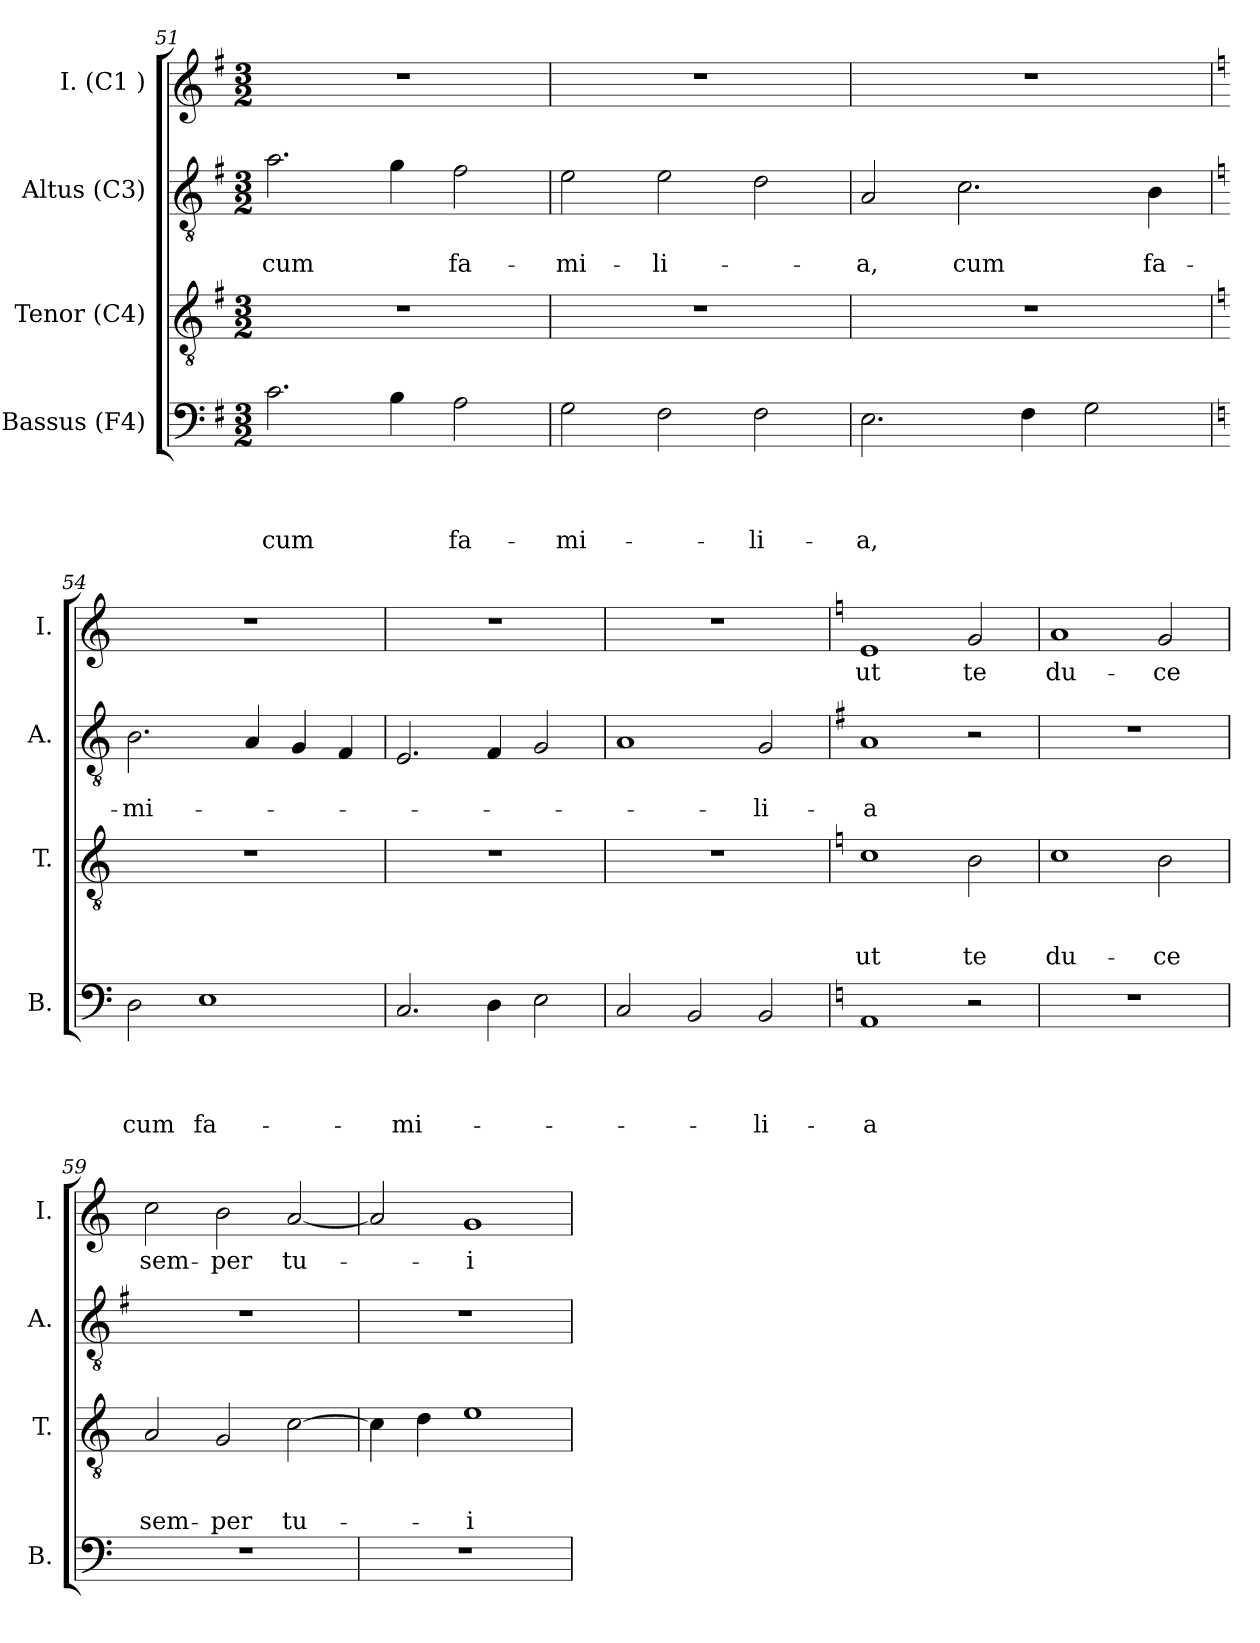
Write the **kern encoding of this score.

**kern	**text	**text	**text	**text	**kern	**text	**text	**text	**kern	**text	**text	**kern	**text
*part4	*part4	*part4	*part4	*part4	*part3	*part3	*part3	*part3	*part2	*part2	*part2	*part1	*part1
*staff4	*staff4	*staff4	*staff4	*staff4	*staff3	*staff3	*staff3	*staff3	*staff2	*staff2	*staff2	*staff1	*staff1
*I"Bassus (F4)	*	*	*	*	*I"Tenor (C4)	*	*	*	*I"Altus (C3)	*	*	*I"I. (C1 )	*
*I'B.	*	*	*	*	*I'T.	*	*	*	*I'A.	*	*	*I'I.	*
*clefF4	*	*	*	*	*clefGv2	*	*	*	*clefGv2	*	*	*clefG2	*
*k[f#]	*	*	*	*	*k[f#]	*	*	*	*k[f#]	*	*	*k[f#]	*
*G:	*	*	*	*	*G:	*	*	*	*G:	*	*	*G:	*
*M3/2	*	*	*	*	*M3/2	*	*	*	*M3/2	*	*	*M3/2	*
=51	=51	=51	=51	=51	=51	=51	=51	=51	=51	=51	=51	=51	=51
!	!	!	!	!LO:LY:b	!LO:N:vis=1	!	!	!	!	!	!LO:LY:b	!LO:N:vis=1	!
2.c\	.	.	.	cum	1.r	.	.	.	2.a\	.	cum	1.r	.
4B\	.	.	.	.	.	.	.	.	4g\	.	.	.	.
!	!	!	!	!LO:LY:b	!	!	!	!	!	!	!LO:LY:b	!	!
2A\	.	.	.	fa-	.	.	.	.	2f#\	.	fa-	.	.
=52	=52	=52	=52	=52	=52	=52	=52	=52	=52	=52	=52	=52	=52
!	!	!	!	!LO:LY:b	!LO:N:vis=1	!	!	!	!	!	!LO:LY:b	!LO:N:vis=1	!
2G\	.	.	.	-mi-	1.r	.	.	.	2e\	.	-mi-	1.r	.
!	!	!	!	!	!	!	!	!	!	!	!LO:LY:b	!	!
2F#\	.	.	.	.	.	.	.	.	2e\	.	-li-	.	.
!	!	!	!	!LO:LY:b	!	!	!	!	!	!	!	!	!
2F#\	.	.	.	-li-	.	.	.	.	2d\	.	.	.	.
=53	=53	=53	=53	=53	=53	=53	=53	=53	=53	=53	=53	=53	=53
!	!	!	!	!LO:LY:b	!LO:N:vis=1	!	!	!	!	!	!LO:LY:b	!LO:N:vis=1	!
2.E\	.	.	.	-a,	1.r	.	.	.	2A/	.	-a,	1.r	.
!	!	!	!	!	!	!	!	!	!	!	!LO:LY:b	!	!
.	.	.	.	.	.	.	.	.	2.c\	.	cum	.	.
4F#\	.	.	.	.	.	.	.	.	.	.	.	.	.
2G\	.	.	.	.	.	.	.	.	.	.	.	.	.
!	!	!	!	!	!	!	!	!	!	!	!LO:LY:b	!	!
.	.	.	.	.	.	.	.	.	4B\	.	fa-	.	.
!!LO:PB:g=z
=54	=54	=54	=54	=54	=54	=54	=54	=54	=54	=54	=54	=54	=54
*k[]	*	*	*	*	*k[]	*	*	*	*k[]	*	*	*k[]	*
*C:	*	*	*	*	*C:	*	*	*	*C:	*	*	*C:	*
!	!	!	!	!LO:LY:b	!LO:N:vis=1	!	!	!	!	!	!LO:LY:b	!LO:N:vis=1	!
2D\	.	.	.	cum	1.r	.	.	.	2.B\	.	-mi-	1.r	.
!	!	!	!	!LO:LY:b	!	!	!	!	!	!	!	!	!
1E	.	.	.	fa-	.	.	.	.	.	.	.	.	.
.	.	.	.	.	.	.	.	.	4A/	.	.	.	.
.	.	.	.	.	.	.	.	.	4G/	.	.	.	.
.	.	.	.	.	.	.	.	.	4F/	.	.	.	.
=55	=55	=55	=55	=55	=55	=55	=55	=55	=55	=55	=55	=55	=55
!	!	!	!	!LO:LY:b	!LO:N:vis=1	!	!	!	!	!	!	!LO:N:vis=1	!
2.C/	.	.	.	-mi-	1.r	.	.	.	2.E/	.	.	1.r	.
4D\	.	.	.	.	.	.	.	.	4F/	.	.	.	.
2E\	.	.	.	.	.	.	.	.	2G/	.	.	.	.
=56	=56	=56	=56	=56	=56	=56	=56	=56	=56	=56	=56	=56	=56
!	!	!	!	!	!LO:N:vis=1	!	!	!	!	!	!	!LO:N:vis=1	!
2C/	.	.	.	.	1.r	.	.	.	1A	.	.	1.r	.
2BB/	.	.	.	.	.	.	.	.	.	.	.	.	.
!	!	!	!	!LO:LY:b	!	!	!	!	!	!	!LO:LY:b	!	!
2BB/	.	.	.	-li-	.	.	.	.	2G/	.	-li-	.	.
=57	=57	=57	=57	=57	=57	=57	=57	=57	=57	=57	=57	=57	=57
*	*	*	*	*	*	*	*	*	*k[f#]	*	*	*	*
*	*	*	*	*	*	*	*	*	*G:	*	*	*	*
!	!	!	!	!LO:LY:b:rj	!	!	!	!LO:LY:b	!	!	!LO:LY:b:rj	!	!LO:LY:b
1AA	.	.	.	-a	1c	.	.	ut	1A	.	-a	1e	ut
!	!	!	!	!	!	!	!	!LO:LY:b	!	!	!	!	!LO:LY:b
2r	.	.	.	.	2B\	.	.	te	2r	.	.	2g/	te
=58	=58	=58	=58	=58	=58	=58	=58	=58	=58	=58	=58	=58	=58
!LO:N:vis=1	!	!	!	!	!	!	!	!LO:LY:b	!LO:N:vis=1	!	!	!	!LO:LY:b
1.r	.	.	.	.	1c	.	.	du-	1.r	.	.	1a	du-
!	!	!	!	!	!	!	!	!LO:LY:b	!	!	!	!	!LO:LY:b
.	.	.	.	.	2B\	.	.	-ce	.	.	.	2g/	-ce
=59	=59	=59	=59	=59	=59	=59	=59	=59	=59	=59	=59	=59	=59
!LO:N:vis=1	!	!	!	!	!	!	!	!LO:LY:b	!LO:N:vis=1	!	!	!	!LO:LY:b
1.r	.	.	.	.	2A/	.	.	sem-	1.r	.	.	2cc\	sem-
!	!	!	!	!	!	!	!	!LO:LY:b	!	!	!	!	!LO:LY:b
.	.	.	.	.	2G/	.	.	-per	.	.	.	2b\	-per
!	!	!	!	!	!	!	!	!LO:LY:b	!	!	!	!	!LO:LY:b
.	.	.	.	.	[>2c\	.	.	tu-	.	.	.	[<2a/	tu-
=60	=60	=60	=60	=60	=60	=60	=60	=60	=60	=60	=60	=60	=60
!LO:N:vis=1	!	!	!	!	!	!	!	!	!LO:N:vis=1	!	!	!	!
1.r	.	.	.	.	4c\]	.	.	.	1.r	.	.	2a/]	.
.	.	.	.	.	4d\	.	.	.	.	.	.	.	.
!	!	!	!	!	!	!	!	!LO:LY:b:rj	!	!	!	!	!LO:LY:b:rj
.	.	.	.	.	1e	.	.	-i	.	.	.	1g	-i
=	=	=	=	=	=	=	=	=	=	=	=	=	=
*-	*-	*-	*-	*-	*-	*-	*-	*-	*-	*-	*-	*-	*-
